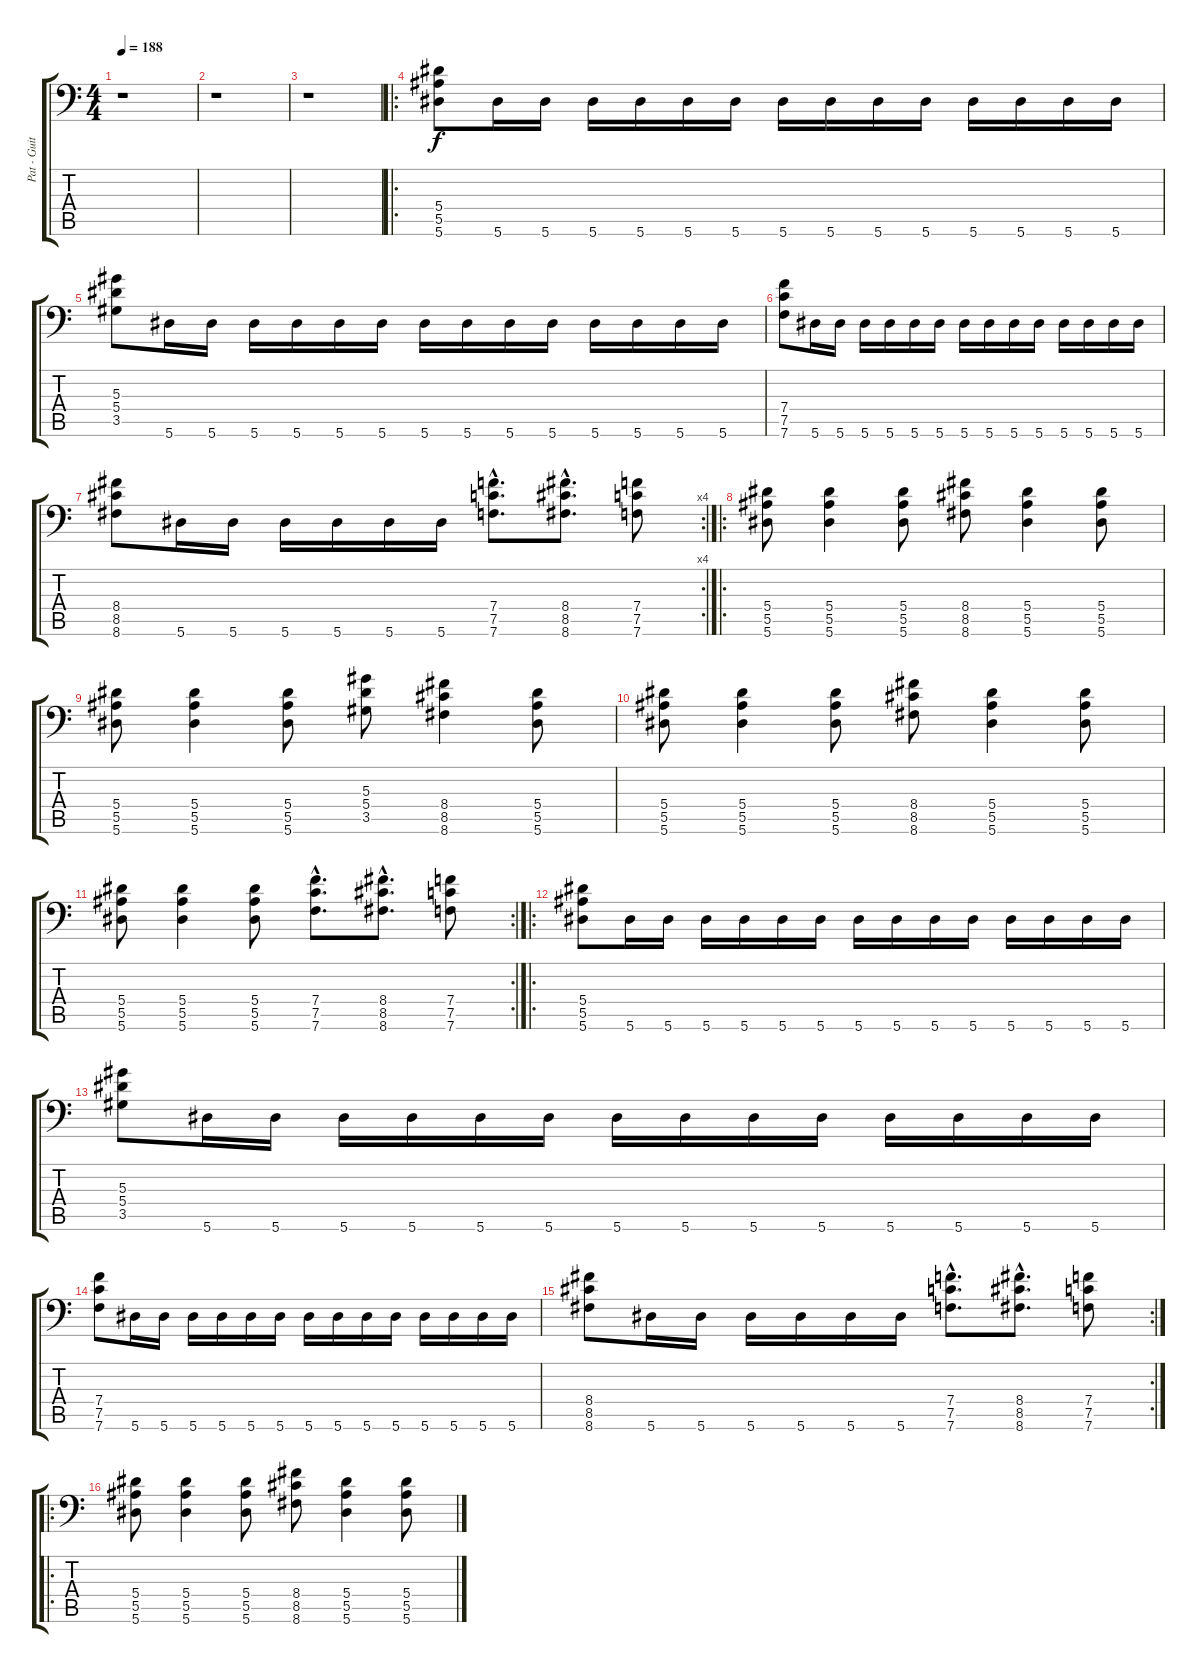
\track ("Pat - Guitar" "Pat - Guit") {instrument distortionguitar}
\staff {score tabs}
\tuning (C4 G3 Eb3 Bb2 F2 Bb1) {hide}
\ts (4 4)
\tempo 188
\clef f4
\ks c
r.1{dy f} |
r.1 |
r.1 |
\ro
(5.4 5.5 5.6).8 5.6.16 5.6.16 5.6.16 5.6.16 5.6.16 5.6.16 5.6.16 5.6.16 5.6.16 5.6.16 5.6.16 5.6.16 5.6.16 5.6.16 |
(5.3 5.4 3.5).8 5.6.16 5.6.16 5.6.16 5.6.16 5.6.16 5.6.16 5.6.16 5.6.16 5.6.16 5.6.16 5.6.16 5.6.16 5.6.16 5.6.16 |
(7.4 7.5 7.6).8 5.6.16 5.6.16 5.6.16 5.6.16 5.6.16 5.6.16 5.6.16 5.6.16 5.6.16 5.6.16 5.6.16 5.6.16 5.6.16 5.6.16 |
\rc 4
(8.4 8.5 8.6).8 5.6.16 5.6.16 5.6.16 5.6.16 5.6.16 5.6.16 (7.4{hac} 7.5{hac} 7.6{hac}).8{d} (8.4{hac} 8.5{hac} 8.6{hac}).8{d} (7.4 7.5 7.6).8 |
\ro
(5.4 5.5 5.6).8 (5.4 5.5 5.6).4 (5.4 5.5 5.6).8 (8.4 8.5 8.6).8 (5.4 5.5 5.6).4 (5.4 5.5 5.6).8 |
(5.4 5.5 5.6).8 (5.4 5.5 5.6).4 (5.4 5.5 5.6).8 (5.3 5.4 3.5).8 (8.4 8.5 8.6).4 (5.4 5.5 5.6).8 |
(5.4 5.5 5.6).8 (5.4 5.5 5.6).4 (5.4 5.5 5.6).8 (8.4 8.5 8.6).8 (5.4 5.5 5.6).4 (5.4 5.5 5.6).8 |
\rc 2
(5.4 5.5 5.6).8 (5.4 5.5 5.6).4 (5.4 5.5 5.6).8 (7.4{hac} 7.5{hac} 7.6{hac}).8{d} (8.4{hac} 8.5{hac} 8.6{hac}).8{d} (7.4 7.5 7.6).8 |
\ro
(5.4 5.5 5.6).8 5.6.16 5.6.16 5.6.16 5.6.16 5.6.16 5.6.16 5.6.16 5.6.16 5.6.16 5.6.16 5.6.16 5.6.16 5.6.16 5.6.16 |
(5.3 5.4 3.5).8 5.6.16 5.6.16 5.6.16 5.6.16 5.6.16 5.6.16 5.6.16 5.6.16 5.6.16 5.6.16 5.6.16 5.6.16 5.6.16 5.6.16 |
(7.4 7.5 7.6).8 5.6.16 5.6.16 5.6.16 5.6.16 5.6.16 5.6.16 5.6.16 5.6.16 5.6.16 5.6.16 5.6.16 5.6.16 5.6.16 5.6.16 |
\rc 2
(8.4 8.5 8.6).8 5.6.16 5.6.16 5.6.16 5.6.16 5.6.16 5.6.16 (7.4{hac} 7.5{hac} 7.6{hac}).8{d} (8.4{hac} 8.5{hac} 8.6{hac}).8{d} (7.4 7.5 7.6).8 |
\ro
(5.4 5.5 5.6).8 (5.4 5.5 5.6).4 (5.4 5.5 5.6).8 (8.4 8.5 8.6).8 (5.4 5.5 5.6).4 (5.4 5.5 5.6).8
